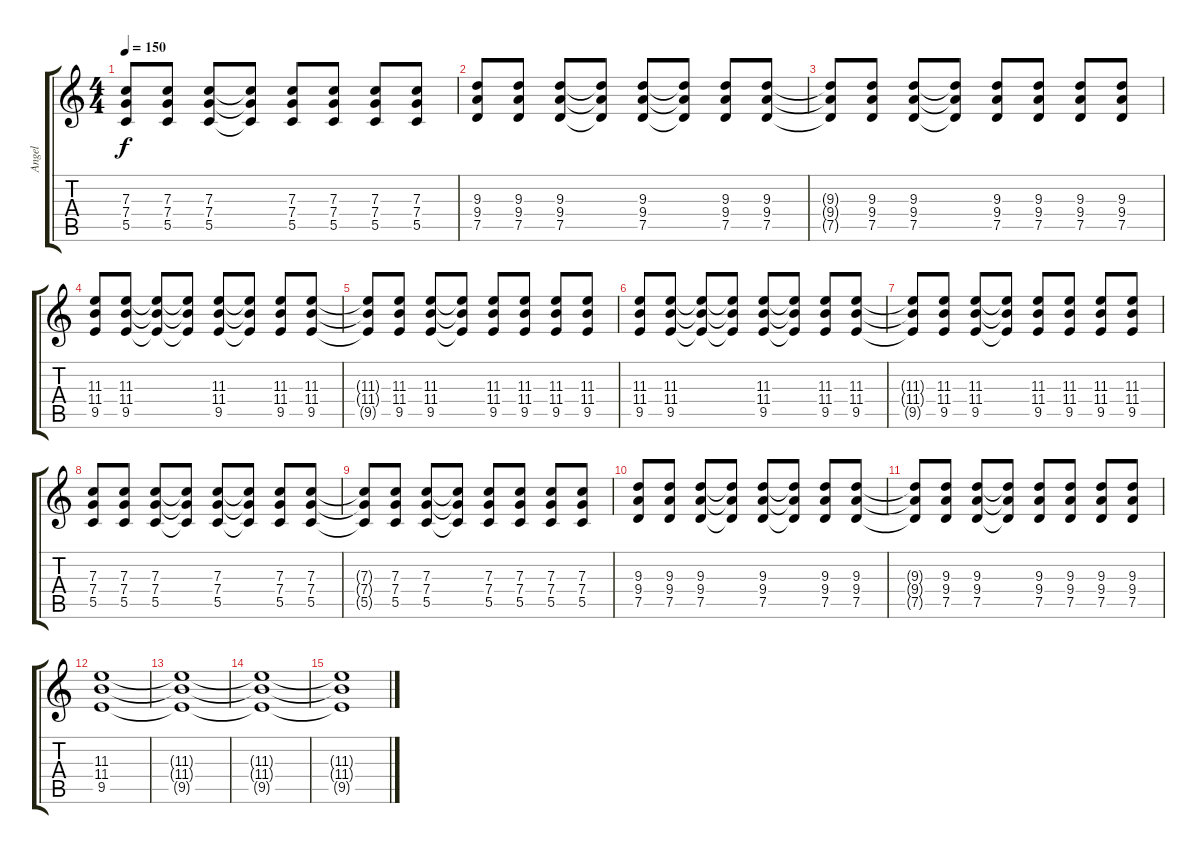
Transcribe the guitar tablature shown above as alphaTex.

\track ("Angel" "Angel") {instrument overdrivenguitar}
\staff {score tabs}
\tuning (D4 A3 F3 C3 G2 D2) {hide}
\ts (4 4)
\tempo 150
\clef g2
\ks c
(7.3{t} 7.4{t} 5.5{t}).8{dy f} (7.3 7.4 5.5).8 (7.3 7.4 5.5).8 (7.3{t} 7.4{t} 5.5{t}).8 (7.3 7.4 5.5).8 (7.3 7.4 5.5).8 (7.3 7.4 5.5).8 (7.3 7.4 5.5).8 |
(9.3 9.4 7.5).8 (9.3 9.4 7.5).8 (9.3 9.4 7.5).8 (9.3{t} 9.4{t} 7.5{t}).8 (9.3 9.4 7.5).8 (9.3{t} 9.4{t} 7.5{t}).8 (9.3 9.4 7.5).8 (9.3 9.4 7.5).8 |
(9.3{t} 9.4{t} 7.5{t}).8 (9.3 9.4 7.5).8 (9.3 9.4 7.5).8 (9.3{t} 9.4{t} 7.5{t}).8 (9.3 9.4 7.5).8 (9.3 9.4 7.5).8 (9.3 9.4 7.5).8 (9.3 9.4 7.5).8 |
(11.3 11.4 9.5).8 (11.3 11.4 9.5).8 (11.3{t} 11.4{t} 9.5{t}).8 (11.3{t} 11.4{t} 9.5{t}).8 (11.3 11.4 9.5).8 (11.3{t} 11.4{t} 9.5{t}).8 (11.3 11.4 9.5).8 (11.3 11.4 9.5).8 |
(11.3{t} 11.4{t} 9.5{t}).8 (11.3 11.4 9.5).8 (11.3 11.4 9.5).8 (11.3{t} 11.4{t} 9.5{t}).8 (11.3 11.4 9.5).8 (11.3 11.4 9.5).8 (11.3 11.4 9.5).8 (11.3 11.4 9.5).8 |
(11.3 11.4 9.5).8 (11.3 11.4 9.5).8 (11.3{t} 11.4{t} 9.5{t}).8 (11.3{t} 11.4{t} 9.5{t}).8 (11.3 11.4 9.5).8 (11.3{t} 11.4{t} 9.5{t}).8 (11.3 11.4 9.5).8 (11.3 11.4 9.5).8 |
(11.3{t} 11.4{t} 9.5{t}).8 (11.3 11.4 9.5).8 (11.3 11.4 9.5).8 (11.3{t} 11.4{t} 9.5{t}).8 (11.3 11.4 9.5).8 (11.3 11.4 9.5).8 (11.3 11.4 9.5).8 (11.3 11.4 9.5).8 |
(7.3 7.4 5.5).8 (7.3 7.4 5.5).8 (7.3 7.4 5.5).8 (7.3{t} 7.4{t} 5.5{t}).8 (7.3 7.4 5.5).8 (7.3{t} 7.4{t} 5.5{t}).8 (7.3 7.4 5.5).8 (7.3 7.4 5.5).8 |
(7.3{t} 7.4{t} 5.5{t}).8 (7.3 7.4 5.5).8 (7.3 7.4 5.5).8 (7.3{t} 7.4{t} 5.5{t}).8 (7.3 7.4 5.5).8 (7.3 7.4 5.5).8 (7.3 7.4 5.5).8 (7.3 7.4 5.5).8 |
(9.3 9.4 7.5).8 (9.3 9.4 7.5).8 (9.3 9.4 7.5).8 (9.3{t} 9.4{t} 7.5{t}).8 (9.3 9.4 7.5).8 (9.3{t} 9.4{t} 7.5{t}).8 (9.3 9.4 7.5).8 (9.3 9.4 7.5).8 |
(9.3{t} 9.4{t} 7.5{t}).8 (9.3 9.4 7.5).8 (9.3 9.4 7.5).8 (9.3{t} 9.4{t} 7.5{t}).8 (9.3 9.4 7.5).8 (9.3 9.4 7.5).8 (9.3 9.4 7.5).8 (9.3 9.4 7.5).8 |
(11.3 11.4 9.5).1 |
(11.3{t} 11.4{t} 9.5{t}).1 |
(11.3{t} 11.4{t} 9.5{t}).1 |
(11.3{t} 11.4{t} 9.5{t}).1
